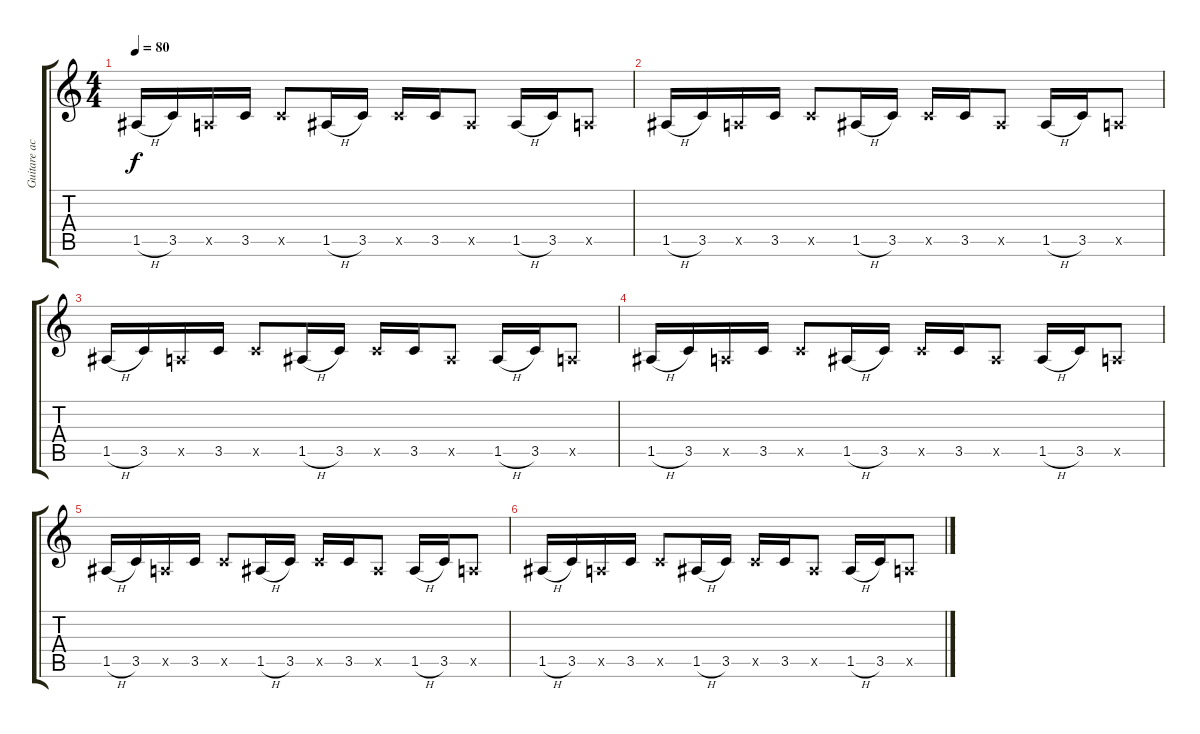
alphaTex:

\track ("Guitare acoustique" "Guitare ac") {instrument acousticguitarsteel}
\staff {score tabs}
\tuning (E4 B3 G3 D3 A2 E2) {hide}
\ts (4 4)
\tempo 80
\clef g2
\ks c
1.5{h}.16{dy f} 3.5.16 0.5{x}.16 3.5.16 3.5{x}.8 1.5{h}.16 3.5.16 3.5{x}.16 3.5.16 1.5{x}.8 1.5{h}.16 3.5.16 0.5{x}.8 |
1.5{h}.16 3.5.16 0.5{x}.16 3.5.16 3.5{x}.8 1.5{h}.16 3.5.16 3.5{x}.16 3.5.16 1.5{x}.8 1.5{h}.16 3.5.16 0.5{x}.8 |
1.5{h}.16 3.5.16 0.5{x}.16 3.5.16 3.5{x}.8 1.5{h}.16 3.5.16 3.5{x}.16 3.5.16 1.5{x}.8 1.5{h}.16 3.5.16 0.5{x}.8 |
1.5{h}.16 3.5.16 0.5{x}.16 3.5.16 3.5{x}.8 1.5{h}.16 3.5.16 3.5{x}.16 3.5.16 1.5{x}.8 1.5{h}.16 3.5.16 0.5{x}.8 |
1.5{h}.16 3.5.16 0.5{x}.16 3.5.16 3.5{x}.8 1.5{h}.16 3.5.16 3.5{x}.16 3.5.16 1.5{x}.8 1.5{h}.16 3.5.16 0.5{x}.8 |
1.5{h}.16 3.5.16 0.5{x}.16 3.5.16{txt ""} 3.5{x}.8 1.5{h}.16 3.5.16 3.5{x}.16 3.5.16 1.5{x}.8 1.5{h}.16 3.5.16 0.5{x}.8
